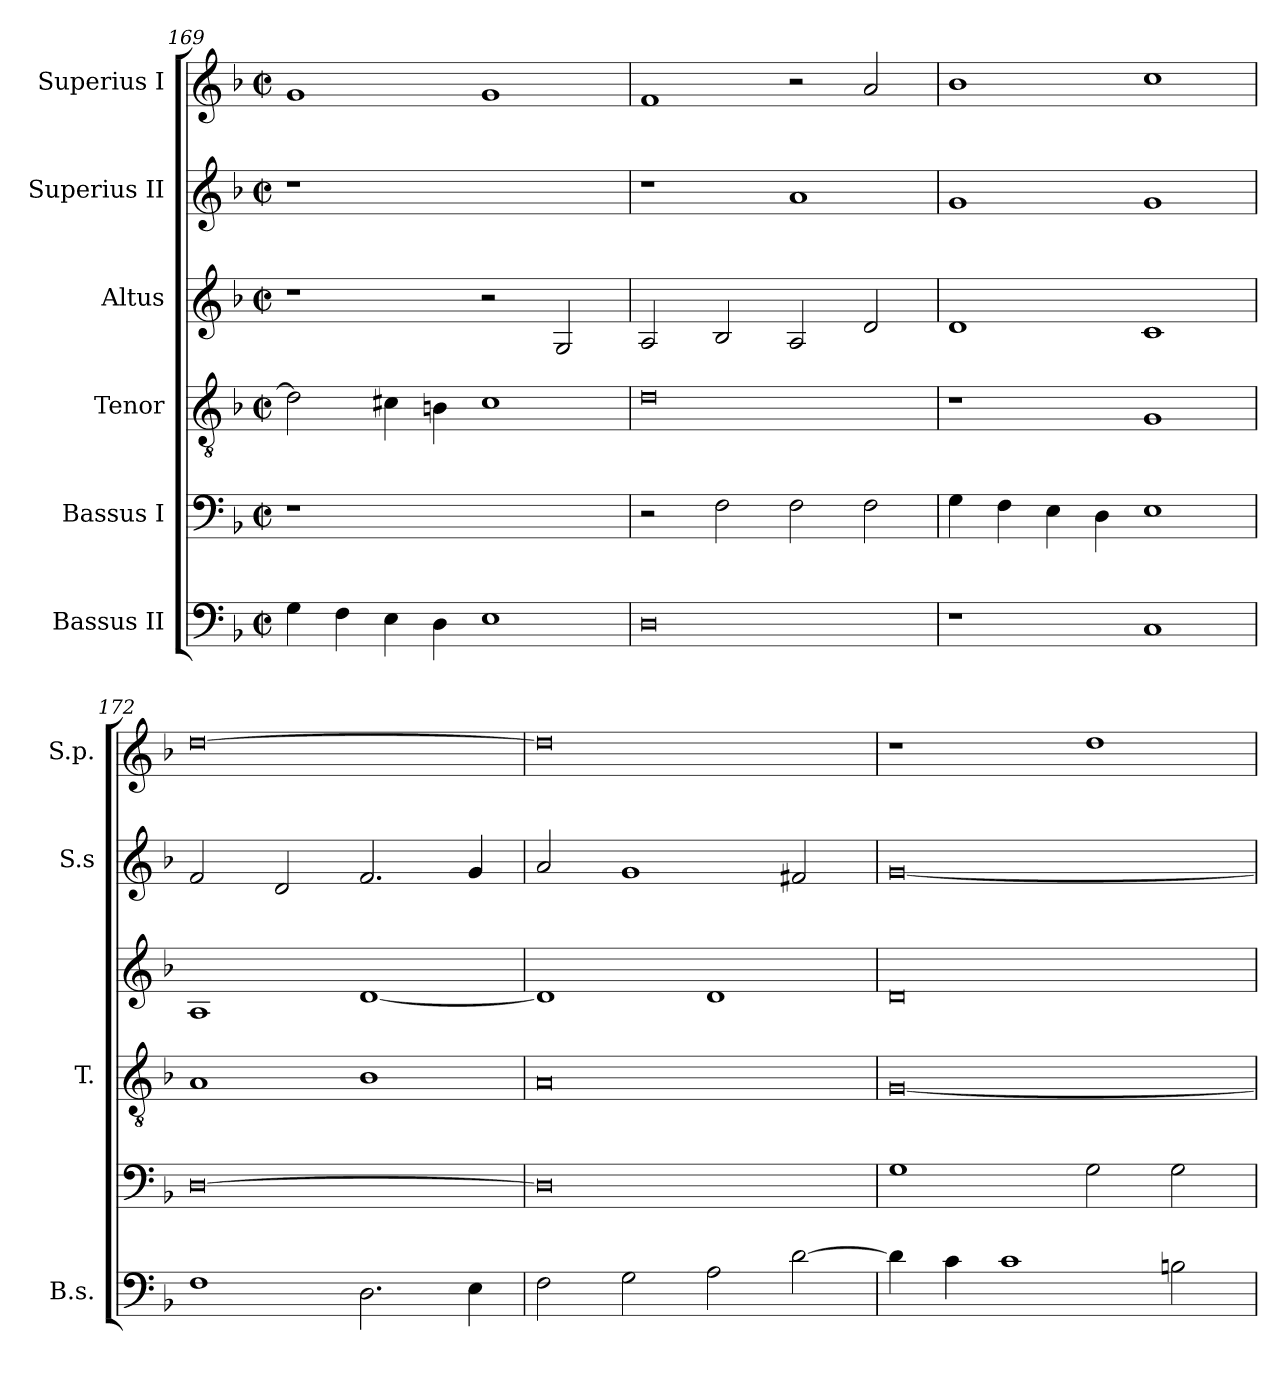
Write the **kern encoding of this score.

**kern	**kern	**kern	**kern	**kern	**kern
*part6	*part5	*part4	*part3	*part2	*part1
*staff6	*staff5	*staff4	*staff3	*staff2	*staff1
*I"Bassus II	*I"Bassus I	*I"Tenor	*I"Altus	*I"Superius II	*I"Superius I
*I'B.s.	*	*I'T.	*	*I'S.s	*I'S.p.
*clefF4	*clefF4	*clefGv2	*clefG2	*clefG2	*clefG2
*	*	*ITrd7c12	*	*	*
*k[b-]	*k[b-]	*k[b-]	*k[b-]	*k[b-]	*k[b-]
*F:	*F:	*F:	*F:	*F:	*F:
*M2/2	*M2/2	*M2/2	*M2/2	*M2/2	*M2/2
*met(c|)	*met(c|)	*met(c|)	*met(c|)	*met(c|)	*met(c|)
=169	=169	=169	=169	=169	=169
!	!LO:N:vis=1	!	!	!LO:N:vis=1	!
4Gi\	1r	2Di\]	1r	1r	1gi
4Fi\	.	.	.	.	.
4Ei\	.	4C#Xi\	.	.	.
4Di\	.	4BBni\	.	.	.
1Ei	1ryy	1C#i	2r	1ryy	1gi
.	.	.	2Gi/	.	.
!!LO:LB:g=z
=170	=170	=170	=170	=170	=170
0Di	2r	0Di	2Ai/	1r	1fi
.	2Fi\	.	2B-i/	.	.
.	2Fi\	.	2Ai/	1ai	2r
.	2Fi\	.	2di/	.	2ai/
=171	=171	=171	=171	=171	=171
1r	4Gi\	1r	1di	1gi	1b-i
.	4Fi\	.	.	.	.
.	4Ei\	.	.	.	.
.	4Di\	.	.	.	.
1Ci	1Ei	1GGi	1ci	1gi	1cci
=172	=172	=172	=172	=172	=172
1Fi	[>0Di	1AAi	1Ai	2fi/	[>0ddi
.	.	.	.	2di/	.
2.Di\	.	1BB-i	[<1di	2.fi/	.
4Ei\	.	.	.	4gi/	.
=173	=173	=173	=173	=173	=173
2Fi\	0Di]	0AAi	1di]	2ai/	0ddi]
2Gi\	.	.	.	1gi	.
2Ai\	.	.	1di	.	.
[>2di\	.	.	.	2f#Xi/	.
!!LO:PB:g=z
=174	=174	=174	=174	=174	=174
4di\]	1Gi	[<0GGi	0di	[<0gi	1r
4ci\	.	.	.	.	.
1ci	.	.	.	.	.
.	2Gi\	.	.	.	1ddi
2Bni\	2Gi\	.	.	.	.
=	=	=	=	=	=
*-	*-	*-	*-	*-	*-
